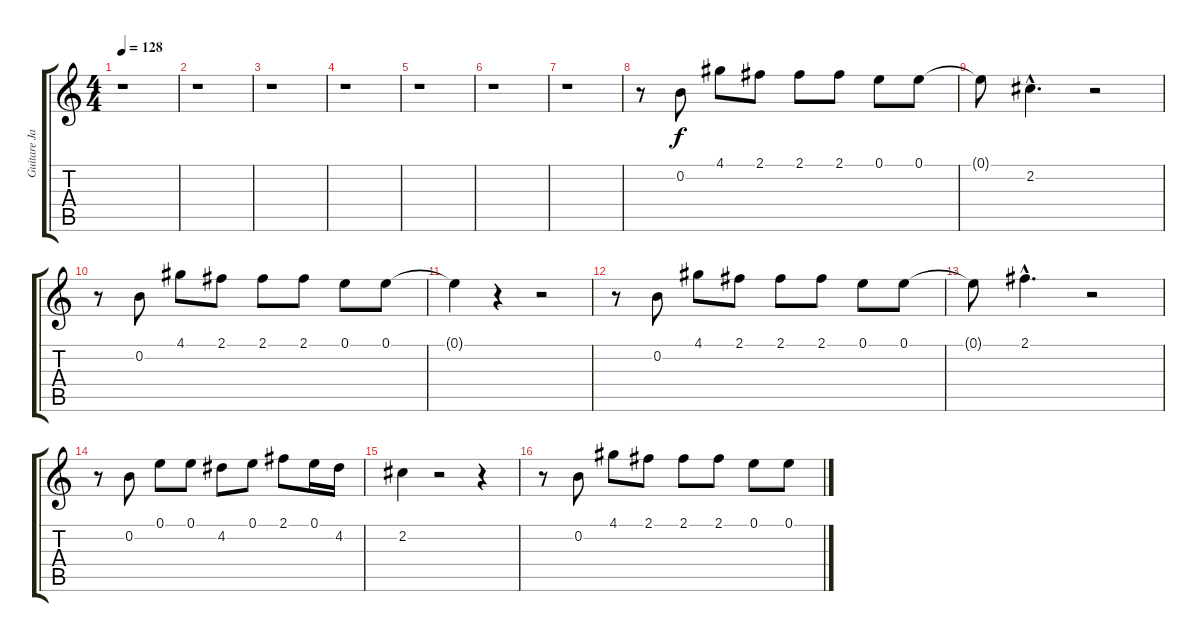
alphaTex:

\track ("Guitare Jazz" "Guitare Ja") {instrument electricguitarjazz}
\staff {score tabs}
\tuning (E4 B3 G3 D3 A2 E2) {hide}
\ts (4 4)
\tempo 128
\clef g2
\ks c
r.1{dy f} |
r.1 |
r.1 |
r.1 |
r.1 |
r.1 |
r.1 |
r.8 0.2.8 4.1.8 2.1.8 2.1.8 2.1.8 0.1.8 0.1.8 |
0.1{t}.8 2.2{hac}.4{d} r.2 |
r.8 0.2.8 4.1.8 2.1.8 2.1.8 2.1.8 0.1.8 0.1.8 |
0.1{t}.4 r.4 r.2 |
r.8 0.2.8 4.1.8 2.1.8 2.1.8 2.1.8 0.1.8 0.1.8 |
0.1{t}.8 2.1{hac}.4{d} r.2 |
r.8 0.2.8 0.1.8 0.1.8 4.2.8 0.1.8 2.1.8 0.1.16 4.2.16 |
2.2.4 r.2 r.4 |
r.8 0.2.8 4.1.8 2.1.8 2.1.8 2.1.8 0.1.8 0.1.8
